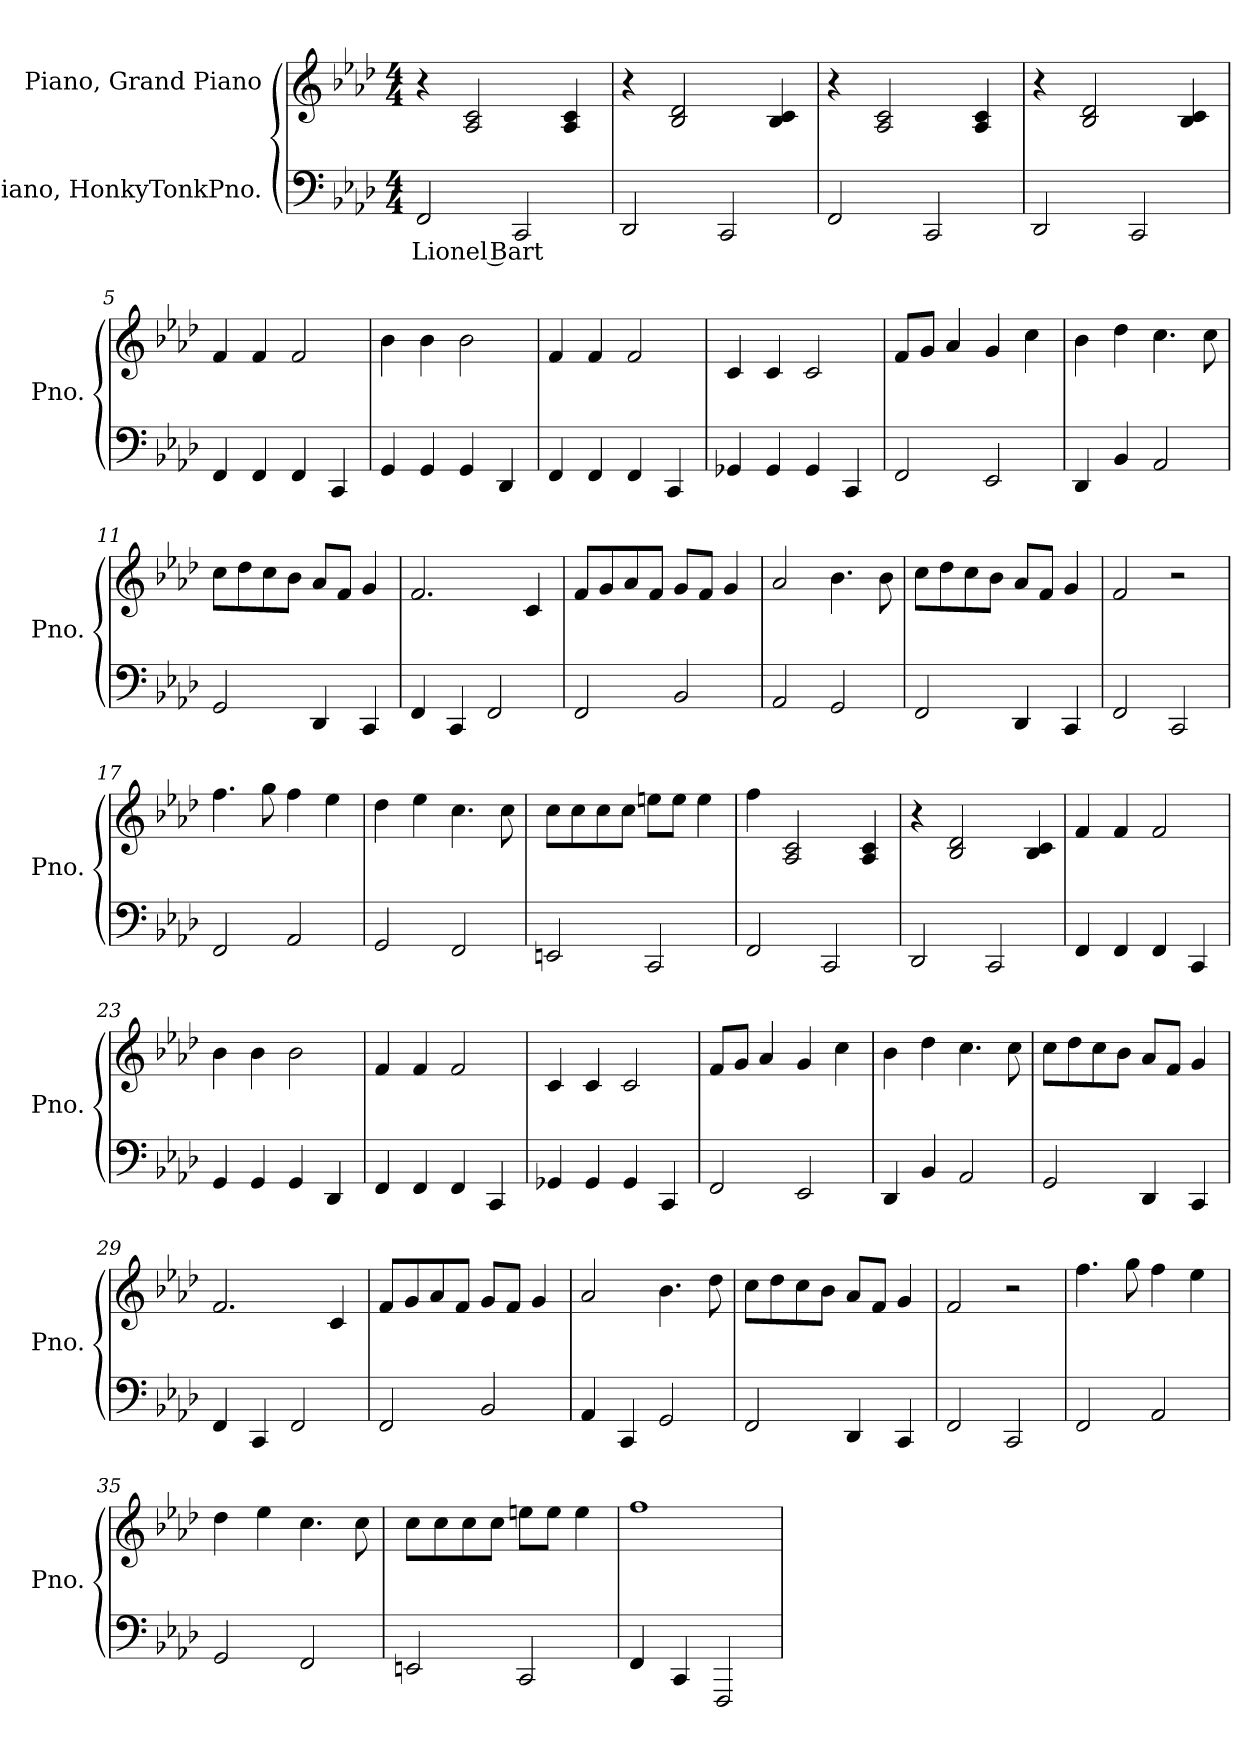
**kern	**text	**kern
*part2	*part2	*part1
*staff2	*staff2	*staff1
*I"Piano,  HonkyTonkPno.	*	*I"Piano,  Grand Piano
*I'Pno.	*	*I'Pno.
*clefF4	*	*clefG2
*k[b-e-a-d-]	*	*k[b-e-a-d-]
*M4/4	*	*M4/4
*MM110	*	*MM110
=1	=1	=1
!	!LO:LY:b	!
2FF/	Lionel Bart	4r
.	.	2A-/ 2c/
2CC/	.	.
.	.	4A-/ 4c/
=2	=2	=2
2DD-/	.	4r
.	.	2B-/ 2d-/
2CC/	.	.
.	.	4B-/ 4c/
=3	=3	=3
2FF/	.	4r
.	.	2A-/ 2c/
2CC/	.	.
.	.	4A-/ 4c/
=4	=4	=4
2DD-/	.	4r
.	.	2B-/ 2d-/
2CC/	.	.
.	.	4B-/ 4c/
=5	=5	=5
4FF/	.	4f/
4FF/	.	4f/
4FF/	.	2f/
4CC/	.	.
=6	=6	=6
4GG/	.	4b-\
4GG/	.	4b-\
4GG/	.	2b-\
4DD-/	.	.
!!LO:LB:g=z
=7	=7	=7
4FF/	.	4f/
4FF/	.	4f/
4FF/	.	2f/
4CC/	.	.
=8	=8	=8
4GG-X/	.	4c/
4GG-/	.	4c/
4GG-/	.	2c/
4CC/	.	.
=9	=9	=9
2FF/	.	8f/L
.	.	8g/J
.	.	4a-/
2EE-/	.	4g/
.	.	4cc\
=10	=10	=10
4DD-/	.	4b-\
4BB-/	.	4dd-\
2AA-/	.	4.cc\
.	.	8cc\
=11	=11	=11
2GG/	.	8cc\L
.	.	8dd-\
.	.	8cc\
.	.	8b-\J
4DD-/	.	8a-/L
.	.	8f/J
4CC/	.	4g/
=12	=12	=12
4FF/	.	2.f/
4CC/	.	.
2FF/	.	.
.	.	4c/
=13	=13	=13
2FF/	.	8f/L
.	.	8g/
.	.	8a-/
.	.	8f/J
2BB-/	.	8g/L
.	.	8f/J
.	.	4g/
!!LO:LB:g=z
=14	=14	=14
2AA-/	.	2a-/
2GG/	.	4.b-\
.	.	8b-\
=15	=15	=15
2FF/	.	8cc\L
.	.	8dd-\
.	.	8cc\
.	.	8b-\J
4DD-/	.	8a-/L
.	.	8f/J
4CC/	.	4g/
=16	=16	=16
2FF/	.	2f/
2CC/	.	2r
=17	=17	=17
2FF/	.	4.ff\
.	.	8gg\
2AA-/	.	4ff\
.	.	4ee-\
=18	=18	=18
2GG/	.	4dd-\
.	.	4ee-\
2FF/	.	4.cc\
.	.	8cc\
=19	=19	=19
2EEn/	.	8cc\L
.	.	8cc\
.	.	8cc\
.	.	8cc\J
2CC/	.	8een\L
.	.	8ee\J
.	.	4ee\
=20	=20	=20
2FF/	.	4ff\
.	.	2A-/ 2c/
2CC/	.	.
.	.	4A-/ 4c/
!!LO:LB:g=z
=21	=21	=21
2DD-/	.	4r
.	.	2B-/ 2d-/
2CC/	.	.
.	.	4B-/ 4c/
=22	=22	=22
4FF/	.	4f/
4FF/	.	4f/
4FF/	.	2f/
4CC/	.	.
=23	=23	=23
4GG/	.	4b-\
4GG/	.	4b-\
4GG/	.	2b-\
4DD-/	.	.
=24	=24	=24
4FF/	.	4f/
4FF/	.	4f/
4FF/	.	2f/
4CC/	.	.
=25	=25	=25
4GG-X/	.	4c/
4GG-/	.	4c/
4GG-/	.	2c/
4CC/	.	.
=26	=26	=26
2FF/	.	8f/L
.	.	8g/J
.	.	4a-/
2EE-/	.	4g/
.	.	4cc\
=27	=27	=27
4DD-/	.	4b-\
4BB-/	.	4dd-\
2AA-/	.	4.cc\
.	.	8cc\
!!LO:LB:g=z
=28	=28	=28
2GG/	.	8cc\L
.	.	8dd-\
.	.	8cc\
.	.	8b-\J
4DD-/	.	8a-/L
.	.	8f/J
4CC/	.	4g/
=29	=29	=29
4FF/	.	2.f/
4CC/	.	.
2FF/	.	.
.	.	4c/
=30	=30	=30
2FF/	.	8f/L
.	.	8g/
.	.	8a-/
.	.	8f/J
2BB-/	.	8g/L
.	.	8f/J
.	.	4g/
=31	=31	=31
4AA-/	.	2a-/
4CC/	.	.
2GG/	.	4.b-\
.	.	8dd-\
=32	=32	=32
2FF/	.	8cc\L
.	.	8dd-\
.	.	8cc\
.	.	8b-\J
4DD-/	.	8a-/L
.	.	8f/J
4CC/	.	4g/
=33	=33	=33
2FF/	.	2f/
2CC/	.	2r
=34	=34	=34
2FF/	.	4.ff\
.	.	8gg\
2AA-/	.	4ff\
.	.	4ee-\
!!LO:LB:g=z
=35	=35	=35
2GG/	.	4dd-\
.	.	4ee-\
2FF/	.	4.cc\
.	.	8cc\
=36	=36	=36
2EEn/	.	8cc\L
.	.	8cc\
.	.	8cc\
.	.	8cc\J
2CC/	.	8een\L
.	.	8ee\J
.	.	4ee\
=37	=37	=37
4FF/	.	1ff
4CC/	.	.
2FFF/	.	.
=	=	=
*-	*-	*-
